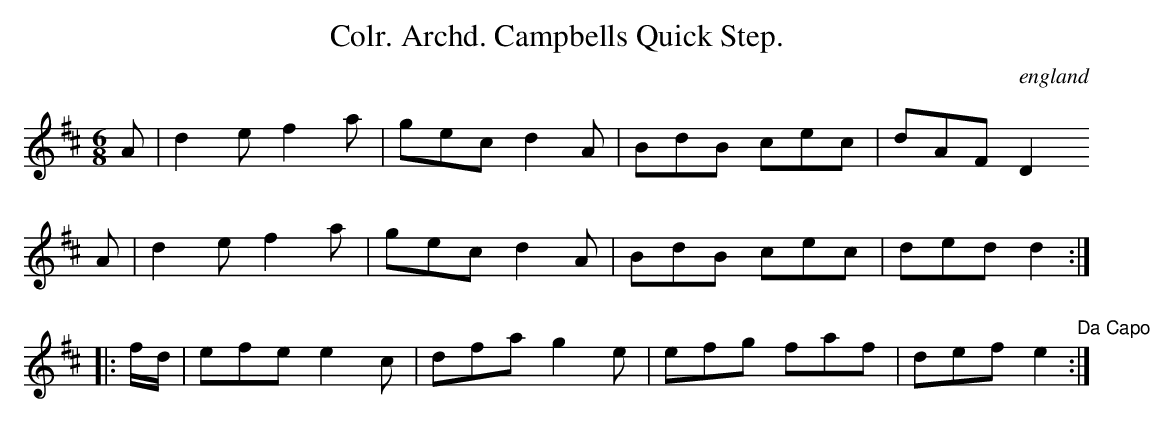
X:1
T:Colr. Archd. Campbells Quick Step.
O:england
M:6/8
L:1/8
K:D
A   |d2e f2a|gec d2A|BdB cec|dAF D2
A   |d2e f2a|gec d2A|BdB cec|ded d2         ::
f/d/|efe e2c|dfa g2e|efg faf|def e2"Da Capo":|
